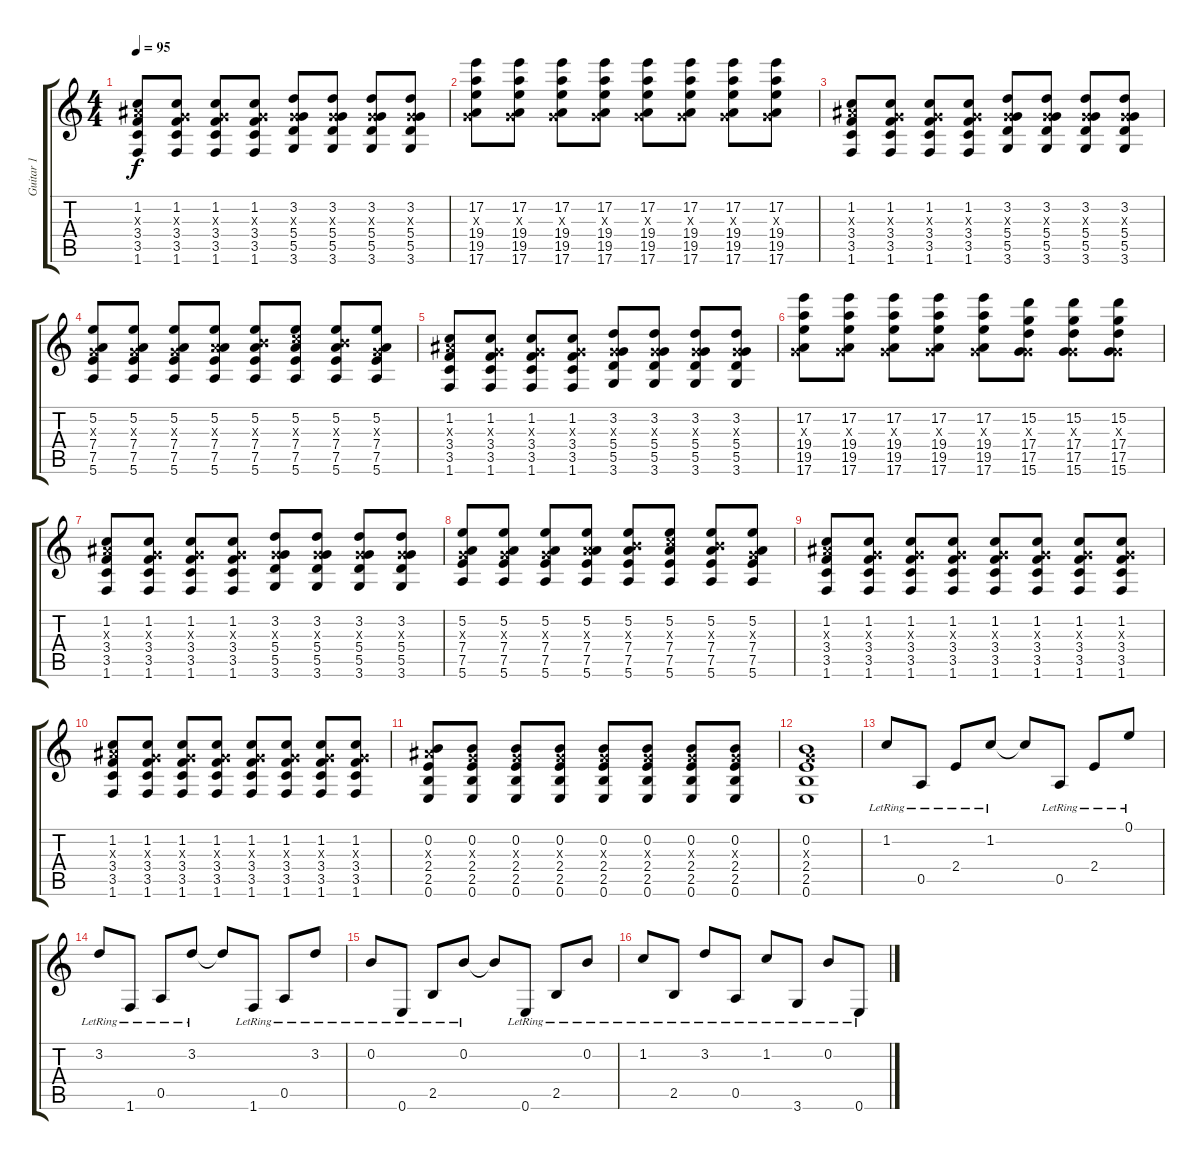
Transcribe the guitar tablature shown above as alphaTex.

\track ("Guitar 1" "Guitar 1") {instrument electricguitarclean}
\staff {score tabs}
\tuning (E4 B3 G3 D3 A2 E2) {hide}
\ts (4 4)
\tempo 95
\clef g2
\ks c
(1.2 3.3{x} 3.4 3.5 1.6).8{dy f} (1.2 0.3{x} 3.4 3.5 1.6).8 (1.2 0.3{x} 3.4 3.5 1.6).8 (1.2 0.3{x} 3.4 3.5 1.6).8 (3.2 0.3{x} 5.4 5.5 3.6).8 (3.2 0.3{x} 5.4 5.5 3.6).8 (3.2 0.3{x} 5.4 5.5 3.6).8 (3.2 0.3{x} 5.4 5.5 3.6).8 |
(17.2 0.3{x} 19.4 19.5 17.6).8 (17.2 0.3{x} 19.4 19.5 17.6).8 (17.2 0.3{x} 19.4 19.5 17.6).8 (17.2 0.3{x} 19.4 19.5 17.6).8 (17.2 0.3{x} 19.4 19.5 17.6).8 (17.2 0.3{x} 19.4 19.5 17.6).8 (17.2 0.3{x} 19.4 19.5 17.6).8 (17.2 0.3{x} 19.4 19.5 17.6).8 |
(1.2 3.3{x} 3.4 3.5 1.6).8 (1.2 0.3{x} 3.4 3.5 1.6).8 (1.2 0.3{x} 3.4 3.5 1.6).8 (1.2 0.3{x} 3.4 3.5 1.6).8 (3.2 0.3{x} 5.4 5.5 3.6).8 (3.2 0.3{x} 5.4 5.5 3.6).8 (3.2 0.3{x} 5.4 5.5 3.6).8 (3.2 0.3{x} 5.4 5.5 3.6).8 |
(5.2 0.3{x} 7.4 7.5 5.6).8 (5.2 0.3{x} 7.4 7.5 5.6).8 (5.2 0.3{x} 7.4 7.5 5.6).8 (5.2 2.3{x} 7.4 7.5 5.6).8 (5.2 4.3{x} 7.4 7.5 5.6).8 (5.2 5.3{x} 7.4 7.5 5.6).8 (5.2 4.3{x} 7.4 7.5 5.6).8 (5.2 0.3{x} 7.4 7.5 5.6).8 |
(1.2 3.3{x} 3.4 3.5 1.6).8 (1.2 0.3{x} 3.4 3.5 1.6).8 (1.2 0.3{x} 3.4 3.5 1.6).8 (1.2 0.3{x} 3.4 3.5 1.6).8 (3.2 0.3{x} 5.4 5.5 3.6).8 (3.2 0.3{x} 5.4 5.5 3.6).8 (3.2 0.3{x} 5.4 5.5 3.6).8 (3.2 0.3{x} 5.4 5.5 3.6).8 |
(17.2 0.3{x} 19.4 19.5 17.6).8 (17.2 0.3{x} 19.4 19.5 17.6).8 (17.2 0.3{x} 19.4 19.5 17.6).8 (17.2 0.3{x} 19.4 19.5 17.6).8 (17.2 0.3{x} 19.4 19.5 17.6).8 (15.2 0.3{x} 17.4 17.5 15.6).8 (15.2 0.3{x} 17.4 17.5 15.6).8 (15.2 0.3{x} 17.4 17.5 15.6).8 |
(1.2 3.3{x} 3.4 3.5 1.6).8 (1.2 0.3{x} 3.4 3.5 1.6).8 (1.2 0.3{x} 3.4 3.5 1.6).8 (1.2 0.3{x} 3.4 3.5 1.6).8 (3.2 0.3{x} 5.4 5.5 3.6).8 (3.2 0.3{x} 5.4 5.5 3.6).8 (3.2 0.3{x} 5.4 5.5 3.6).8 (3.2 0.3{x} 5.4 5.5 3.6).8 |
(5.2 0.3{x} 7.4 7.5 5.6).8 (5.2 0.3{x} 7.4 7.5 5.6).8 (5.2 0.3{x} 7.4 7.5 5.6).8 (5.2 2.3{x} 7.4 7.5 5.6).8 (5.2 4.3{x} 7.4 7.5 5.6).8 (5.2 5.3{x} 7.4 7.5 5.6).8 (5.2 4.3{x} 7.4 7.5 5.6).8 (5.2 0.3{x} 7.4 7.5 5.6).8 |
(1.2 3.3{x} 3.4 3.5 1.6).8 (1.2 0.3{x} 3.4 3.5 1.6).8 (1.2 0.3{x} 3.4 3.5 1.6).8 (1.2 0.3{x} 3.4 3.5 1.6).8 (1.2 0.3{x} 3.4 3.5 1.6).8 (1.2 0.3{x} 3.4 3.5 1.6).8 (1.2 0.3{x} 3.4 3.5 1.6).8 (1.2 0.3{x} 3.4 3.5 1.6).8 |
(1.2 3.3{x} 3.4 3.5 1.6).8 (1.2 0.3{x} 3.4 3.5 1.6).8 (1.2 0.3{x} 3.4 3.5 1.6).8 (1.2 0.3{x} 3.4 3.5 1.6).8 (1.2 0.3{x} 3.4 3.5 1.6).8 (1.2 0.3{x} 3.4 3.5 1.6).8 (1.2 0.3{x} 3.4 3.5 1.6).8 (1.2 0.3{x} 3.4 3.5 1.6).8 |
(0.2 3.3{x} 2.4 2.5 0.6).8 (0.2 0.3{x} 2.4 2.5 0.6).8 (0.2 0.3{x} 2.4 2.5 0.6).8 (0.2 0.3{x} 2.4 2.5 0.6).8 (0.2 0.3{x} 2.4 2.5 0.6).8 (0.2 0.3{x} 2.4 2.5 0.6).8 (0.2 0.3{x} 2.4 2.5 0.6).8 (0.2 0.3{x} 2.4 2.5 0.6).8 |
(0.2 0.3{x} 2.4 2.5 0.6).1 |
1.2{lr}.8 0.5{lr}.8 2.4{lr}.8 1.2{lr}.8 1.2{t}.8 0.5{lr}.8 2.4{lr}.8 0.1{lr}.8 |
3.2{lr}.8 1.6{lr}.8 0.5{lr}.8 3.2{lr}.8 3.2{t}.8 1.6{lr}.8 0.5{lr}.8 3.2{lr}.8 |
0.2{lr}.8 0.6{lr}.8 2.5{lr}.8 0.2{lr}.8 0.2{t}.8 0.6{lr}.8 2.5{lr}.8 0.2{lr}.8 |
1.2{lr}.8 2.5{lr}.8 3.2{lr}.8 0.5{lr}.8 1.2{lr}.8 3.6{lr}.8 0.2{lr}.8 0.6{lr}.8
